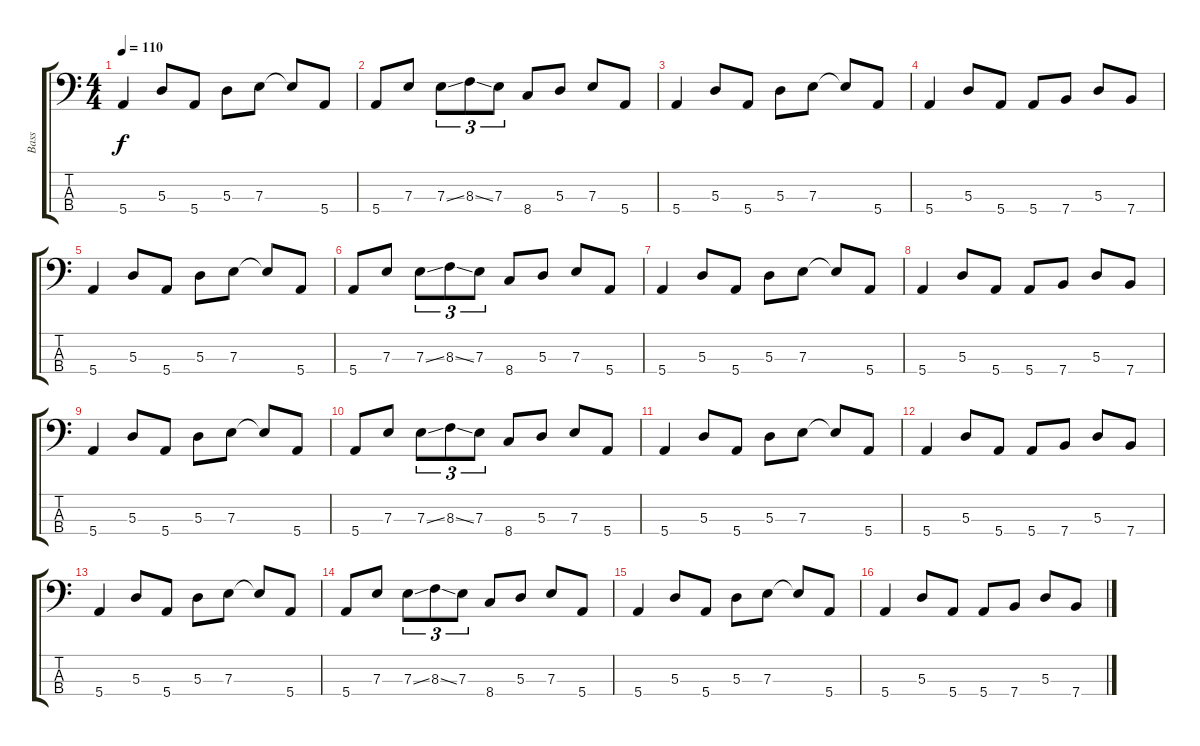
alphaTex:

\track ("Bass" "Bass") {instrument electricguitarjazz}
\staff {score tabs}
\tuning (G2 D2 A1 E1) {hide}
\ts (4 4)
\tempo 110
\clef f4
\ks c
5.4.4{dy f instrument electricguitarjazz} 5.3.8 5.4.8 5.3.8 7.3.8 7.3{t}.8 5.4.8 |
5.4.8 7.3.8 7.3{ss}.8{tu (3 2)} 8.3{ss}.8{tu (3 2)} 7.3.8{tu (3 2)} 8.4.8 5.3.8 7.3.8 5.4.8 |
5.4.4 5.3.8 5.4.8 5.3.8 7.3.8 7.3{t}.8 5.4.8 |
5.4.4 5.3.8 5.4.8 5.4.8 7.4.8 5.3.8 7.4.8 |
5.4.4 5.3.8 5.4.8 5.3.8 7.3.8 7.3{t}.8 5.4.8 |
5.4.8 7.3.8 7.3{ss}.8{tu (3 2)} 8.3{ss}.8{tu (3 2)} 7.3.8{tu (3 2)} 8.4.8 5.3.8 7.3.8 5.4.8 |
5.4.4 5.3.8 5.4.8 5.3.8 7.3.8 7.3{t}.8 5.4.8 |
5.4.4 5.3.8 5.4.8 5.4.8 7.4.8 5.3.8 7.4.8 |
5.4.4 5.3.8 5.4.8 5.3.8 7.3.8 7.3{t}.8 5.4.8 |
5.4.8 7.3.8 7.3{ss}.8{tu (3 2)} 8.3{ss}.8{tu (3 2)} 7.3.8{tu (3 2)} 8.4.8 5.3.8 7.3.8 5.4.8 |
5.4.4 5.3.8 5.4.8 5.3.8 7.3.8 7.3{t}.8 5.4.8 |
5.4.4 5.3.8 5.4.8 5.4.8 7.4.8 5.3.8 7.4.8 |
5.4.4 5.3.8 5.4.8 5.3.8 7.3.8 7.3{t}.8 5.4.8 |
5.4.8 7.3.8 7.3{ss}.8{tu (3 2)} 8.3{ss}.8{tu (3 2)} 7.3.8{tu (3 2)} 8.4.8 5.3.8 7.3.8 5.4.8 |
5.4.4 5.3.8 5.4.8 5.3.8 7.3.8 7.3{t}.8 5.4.8 |
5.4.4 5.3.8 5.4.8 5.4.8 7.4.8 5.3.8 7.4.8
